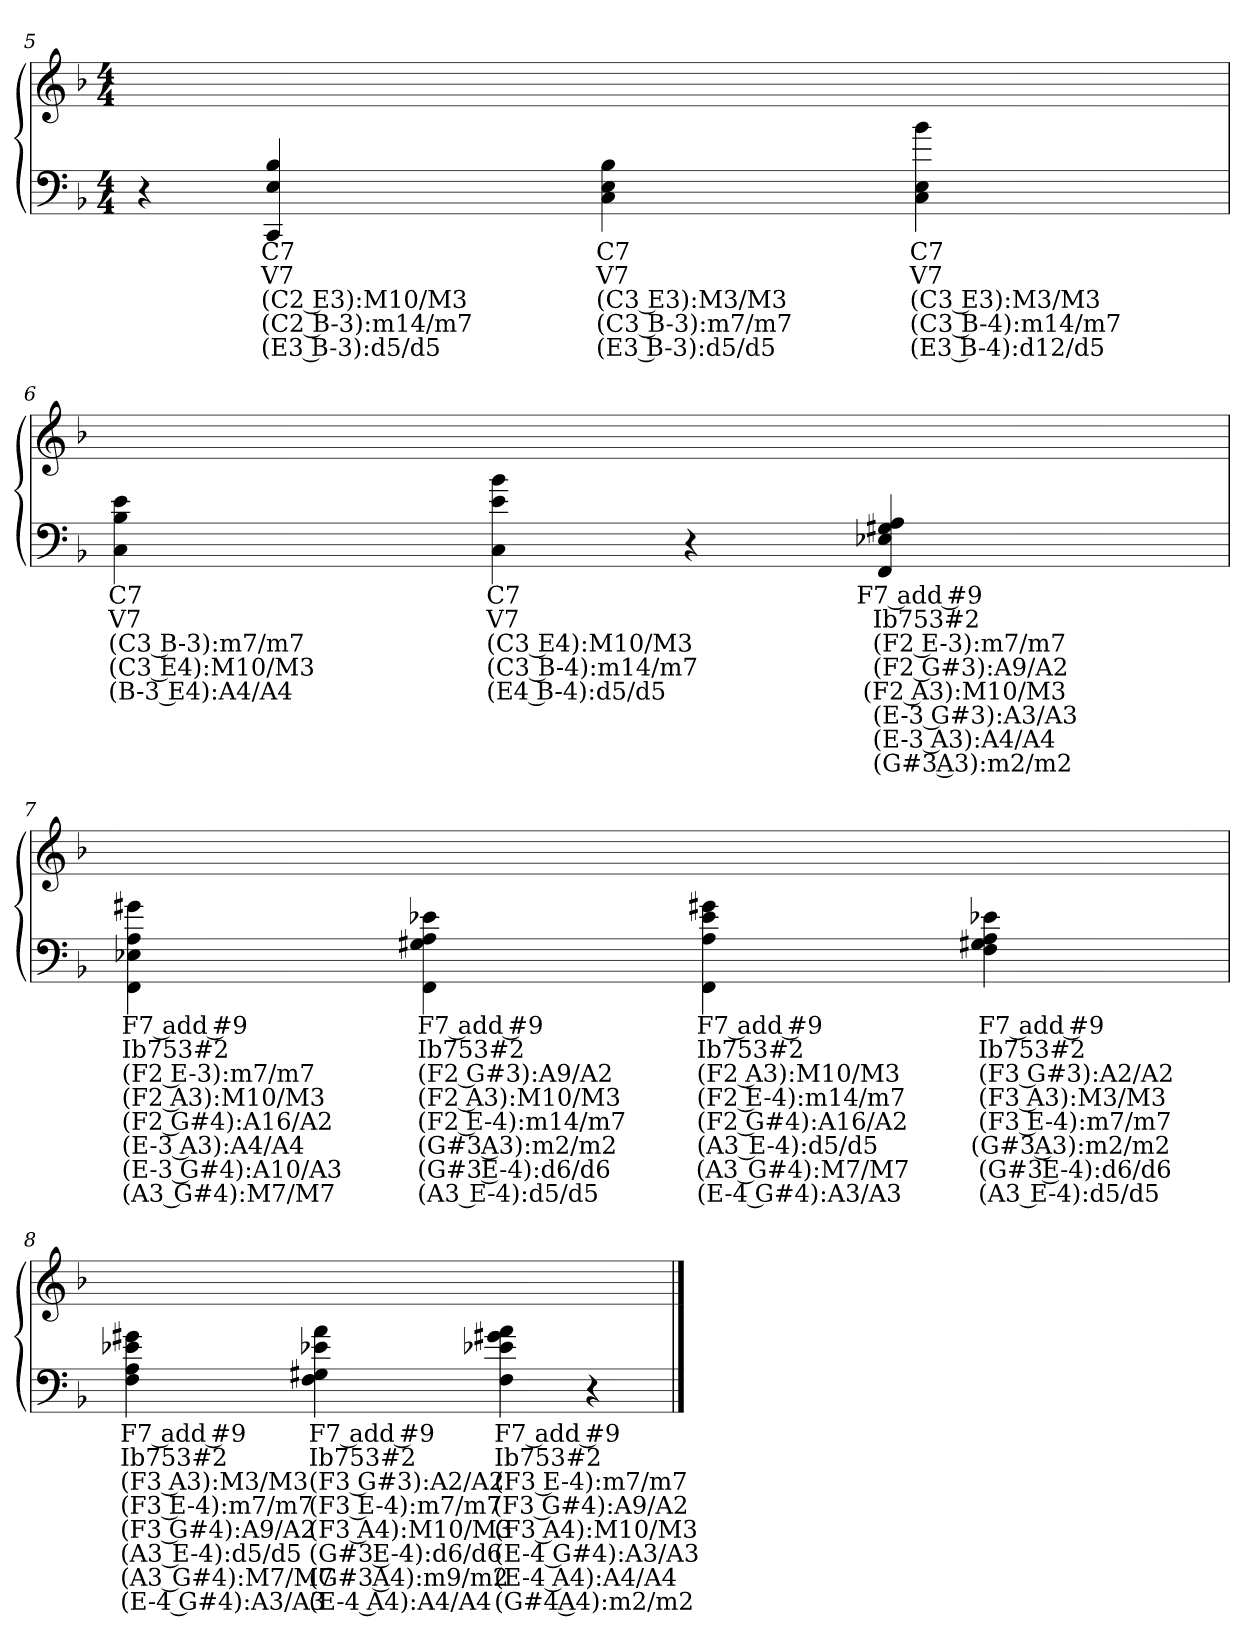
**kern	**text	**text	**text	**text	**text	**text	**text	**text	**kern
*part2	*part2	*part2	*part2	*part2	*part2	*part2	*part2	*part2	*part1
*staff2	*staff2	*staff2	*staff2	*staff2	*staff2	*staff2	*staff2	*staff2	*staff1
*clefF4	*	*	*	*	*	*	*	*	*clefG2
*k[b-]	*	*	*	*	*	*	*	*	*k[b-]
*F:	*	*	*	*	*	*	*	*	*F:
*M4/4	*	*	*	*	*	*	*	*	*M4/4
=5	=5	=5	=5	=5	=5	=5	=5	=5	=5
4r	.	.	.	.	.	.	.	.	1ryy
4CC 4E 4B-	C7	V7	(C2 E3):M10/M3	(C2 B-3):m14/m7	(E3 B-3):d5/d5	.	.	.	.
4C 4E 4B-	C7	V7	(C3 E3):M3/M3	(C3 B-3):m7/m7	(E3 B-3):d5/d5	.	.	.	.
4C 4E 4b-	C7	V7	(C3 E3):M3/M3	(C3 B-4):m14/m7	(E3 B-4):d12/d5	.	.	.	.
=6	=6	=6	=6	=6	=6	=6	=6	=6	=6
4C 4B- 4e	C7	V7	(C3 B-3):m7/m7	(C3 E4):M10/M3	(B-3 E4):A4/A4	.	.	.	1ryy
4C 4e 4b-	C7	V7	(C3 E4):M10/M3	(C3 B-4):m14/m7	(E4 B-4):d5/d5	.	.	.	.
4r	.	.	.	.	.	.	.	.	.
4FF 4E-X 4G#X 4A	F7 add #9	Ib753#2	(F2 E-3):m7/m7	(F2 G#3):A9/A2	(F2 A3):M10/M3	(E-3 G#3):A3/A3	(E-3 A3):A4/A4	(G#3 A3):m2/m2	.
=7	=7	=7	=7	=7	=7	=7	=7	=7	=7
4FF 4E-X 4A 4g#X	F7 add #9	Ib753#2	(F2 E-3):m7/m7	(F2 A3):M10/M3	(F2 G#4):A16/A2	(E-3 A3):A4/A4	(E-3 G#4):A10/A3	(A3 G#4):M7/M7	1ryy
4FF 4G#X 4A 4e-X	F7 add #9	Ib753#2	(F2 G#3):A9/A2	(F2 A3):M10/M3	(F2 E-4):m14/m7	(G#3 A3):m2/m2	(G#3 E-4):d6/d6	(A3 E-4):d5/d5	.
4FF 4A 4e- 4g#X	F7 add #9	Ib753#2	(F2 A3):M10/M3	(F2 E-4):m14/m7	(F2 G#4):A16/A2	(A3 E-4):d5/d5	(A3 G#4):M7/M7	(E-4 G#4):A3/A3	.
4F 4G#X 4A 4e-X	F7 add #9	Ib753#2	(F3 G#3):A2/A2	(F3 A3):M3/M3	(F3 E-4):m7/m7	(G#3 A3):m2/m2	(G#3 E-4):d6/d6	(A3 E-4):d5/d5	.
=8	=8	=8	=8	=8	=8	=8	=8	=8	=8
4F 4A 4e-X 4g#X	F7 add #9	Ib753#2	(F3 A3):M3/M3	(F3 E-4):m7/m7	(F3 G#4):A9/A2	(A3 E-4):d5/d5	(A3 G#4):M7/M7	(E-4 G#4):A3/A3	1ryy
4F 4G#X 4e-X 4a	F7 add #9	Ib753#2	(F3 G#3):A2/A2	(F3 E-4):m7/m7	(F3 A4):M10/M3	(G#3 E-4):d6/d6	(G#3 A4):m9/m2	(E-4 A4):A4/A4	.
4F 4e-X 4g#X 4a	F7 add #9	Ib753#2	(F3 E-4):m7/m7	(F3 G#4):A9/A2	(F3 A4):M10/M3	(E-4 G#4):A3/A3	(E-4 A4):A4/A4	(G#4 A4):m2/m2	.
4r	.	.	.	.	.	.	.	.	.
==	==	==	==	==	==	==	==	==	==
*-	*-	*-	*-	*-	*-	*-	*-	*-	*-
